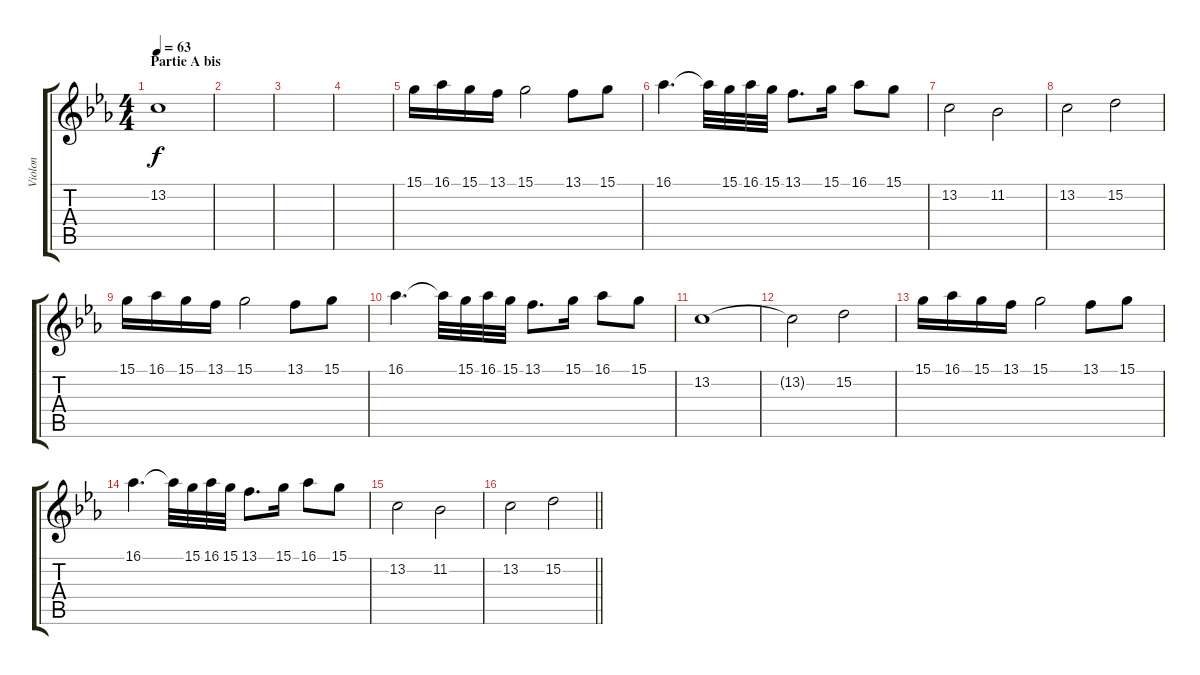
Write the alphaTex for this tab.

\track ("Violon" "Violon") {instrument violin}
\staff {score tabs}
\tuning (E4 B3 G3 D3 A2 E2) {hide}
\ts (4 4)
\section ("" "Partie A bis")
\tempo 63
\clef g2
\ks cminor
13.2.1{dy f} |
|
|
|
15.1.16 16.1.16 15.1.16 13.1.16 15.1.2 13.1.8 15.1.8 |
16.1.4{d} 16.1{t}.32 15.1.32 16.1.32 15.1.32 13.1.8{d} 15.1.16 16.1.8 15.1.8 |
13.2.2 11.2.2 |
13.2.2 15.2.2 |
15.1.16 16.1.16 15.1.16 13.1.16 15.1.2 13.1.8 15.1.8 |
16.1.4{d} 16.1{t}.32 15.1.32 16.1.32 15.1.32 13.1.8{d} 15.1.16 16.1.8 15.1.8 |
13.2.1 |
13.2{t}.2 15.2.2 |
15.1.16 16.1.16 15.1.16 13.1.16 15.1.2 13.1.8 15.1.8 |
16.1.4{d} 16.1{t}.32 15.1.32 16.1.32 15.1.32 13.1.8{d} 15.1.16 16.1.8 15.1.8 |
13.2.2 11.2.2 |
\barLineRight lightlight
13.2.2 15.2.2
